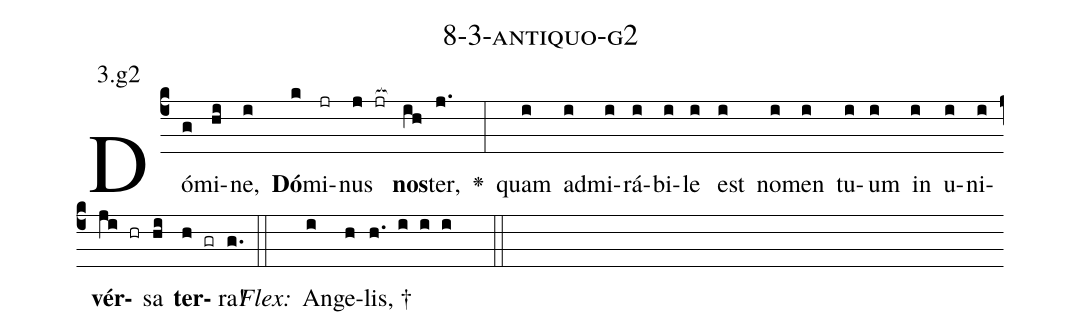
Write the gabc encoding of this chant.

name: 8-3-antiquo-g2;
annotation: 3.g2;
%%
(c4)Dó(g)mi(hi)ne,(i) <b>Dó</b>(k)mi(jr)nus(j jr[ocb:1{]) <b>nos</b>(ih[ocb:0}])ter,(j.) <v>\greheightstar</v>(:) quam(i) ad(i)mi(i)rá(i)bi(i)le(i) est(i) no(i)men(i) tu(i)um(i) in(i) u(i)ni(i)<b>vér</b>(ji hr)sa(hi) <b>ter</b>(h gr)ra!(g.) (::)
<i>Flex:</i>()  An(i)ge(h)lis, †(h. i i i  ::)

%E(i) u(i) o(ji) u(hi) a(h) e.(g.) (::)
